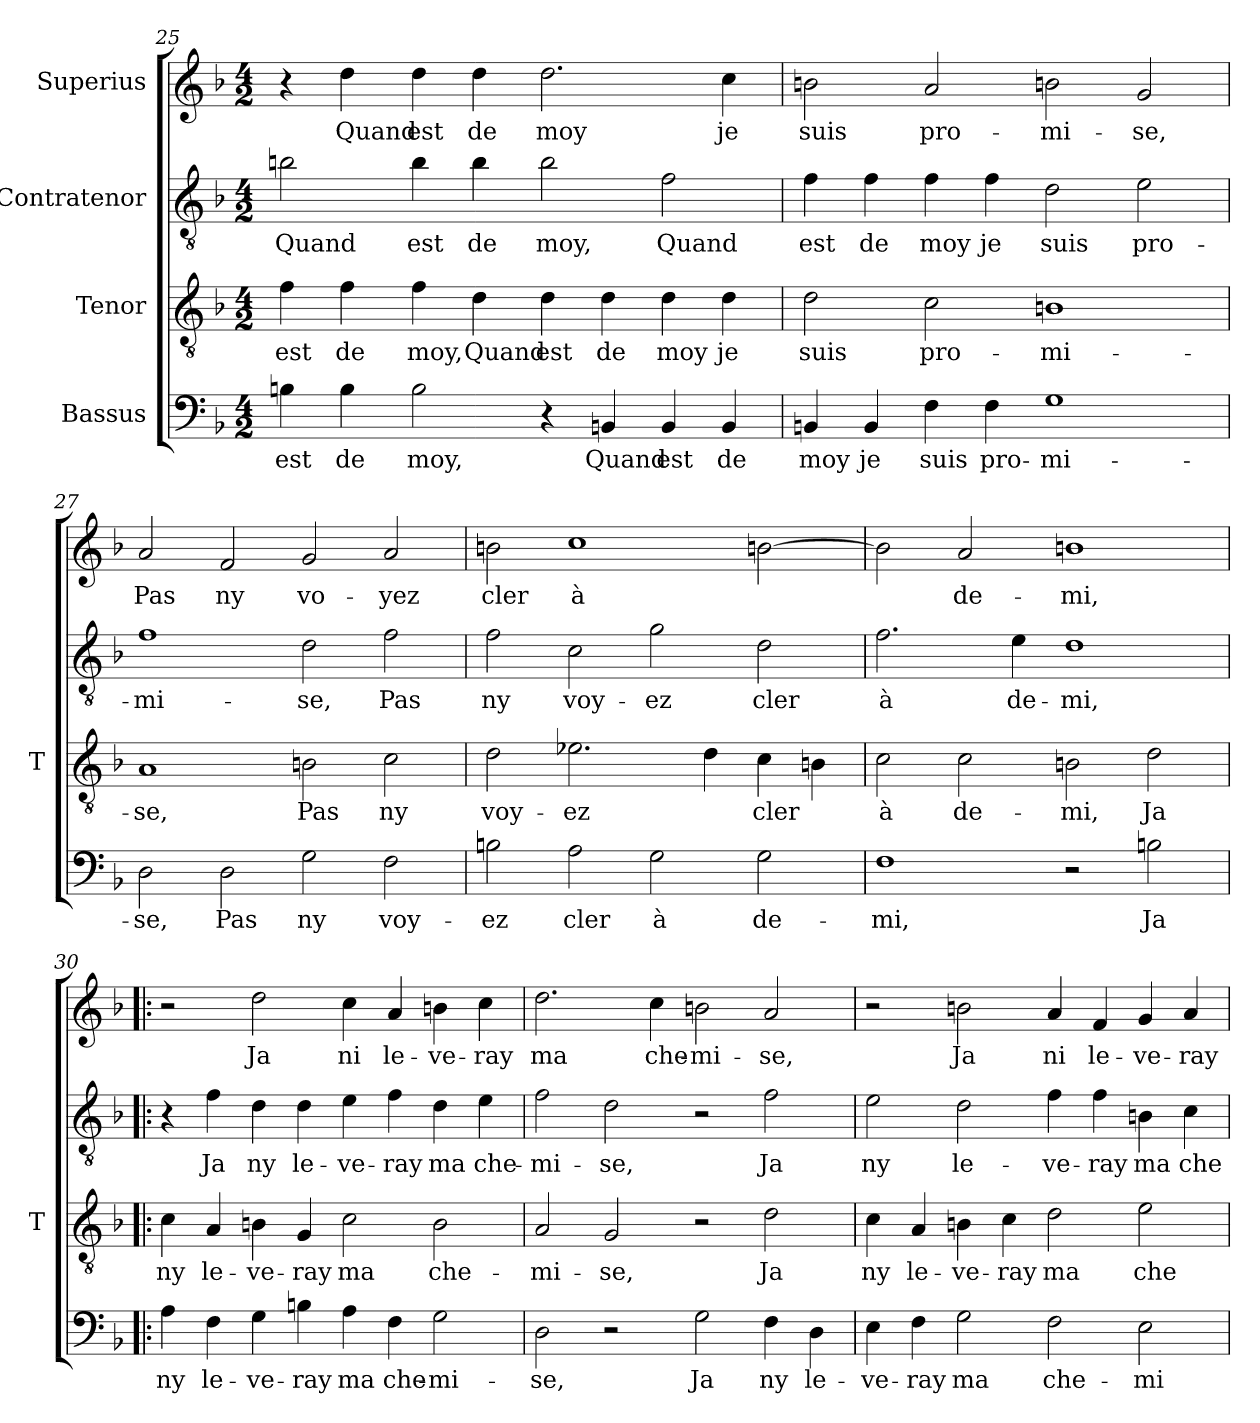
**kern	**text	**kern	**text	**kern	**text	**kern	**text
*part4	*part4	*part3	*part3	*part2	*part2	*part1	*part1
*staff4	*staff4	*staff3	*staff3	*staff2	*staff2	*staff1	*staff1
*I"Bassus	*	*I"Tenor	*	*I"Contratenor	*	*I"Superius	*
*	*	*I'T	*	*	*	*	*
*clefF4	*	*clefGv2	*	*clefGv2	*	*clefG2	*
*k[b-]	*	*k[b-]	*	*k[b-]	*	*k[b-]	*
*M4/2	*	*M4/2	*	*M4/2	*	*M4/2	*
=25	=25	=25	=25	=25	=25	=25	=25
4Bn	-est	4f	-est	2bn	-Quand	4r	.
4B	-de	4f	-de	.	.	4dd	-Quand
2B	-moy,	4f	-moy,	4b	-est	4dd	-est
.	.	4d	-Quand	4b	-de	4dd	-de
4r	.	4d	-est	2b	-moy,	2.dd	-moy
4BBn	-Quand	4d	-de	.	.	.	.
4BB	-est	4d	-moy	2f	-Quand	.	.
4BB	-de	4d	-je	.	.	4cc	-je
=26	=26	=26	=26	=26	=26	=26	=26
4BBn	-moy	2d	-suis	4f	-est	2bn	-suis
4BB	-je	.	.	4f	-de	.	.
4F	-suis	2c	pro-	4f	-moy	2a	pro-
4F	pro-	.	.	4f	-je	.	.
1G	mi-	1B	mi-	2d	-suis	2bn	mi-
.	.	.	.	2e	pro-	2g	-se,
=27	=27	=27	=27	=27	=27	=27	=27
2D	-se,	1A	-se,	1f	mi-	2a	-Pas
2D	-Pas	.	.	.	.	2f	-ny
2G	-ny	2B	-Pas	2d	-se,	2g	vo-
2F	voy-	2c	-ny	2f	-Pas	2a	-yez
=28	=28	=28	=28	=28	=28	=28	=28
2Bn	-ez	2d	voy-	2f	-ny	2bn	-cler
2A	-cler	2.e-X	-ez	2c	voy-	1cc	-à
2G	-à	.	.	2g	-ez	.	.
.	.	4d	.	.	.	.	.
2G	de-	4c	-cler	2d	-cler	[2bn	.
.	.	4B	.	.	.	.	.
=29	=29	=29	=29	=29	=29	=29	=29
1F	-mi,	2c	-à	2.f	-à	2b]	.
.	.	2c	de-	.	.	2a	de-
.	.	.	.	4e	de-	.	.
2r	.	2B	-mi,	1d	-mi,	1bn	-mi,
2Bn	-Ja	2d	-Ja	.	.	.	.
=30!|:	=30!|:	=30!|:	=30!|:	=30!|:	=30!|:	=30!|:	=30!|:
4A	-ny	4c	-ny	4r	.	2r	.
4F	le-	4A	le-	4f	-Ja	.	.
4G	ve-	4B	ve-	4d	-ny	2dd	-Ja
4Bn	-ray	4G	-ray	4d	le-	.	.
4A	-ma	2c	-ma	4e	ve-	4cc	-ni
4F	che-	.	.	4f	-ray	4a	le-
2G	mi-	2B	che-	4d	-ma	4bn	ve-
.	.	.	.	4e	che-	4cc	-ray
=31	=31	=31	=31	=31	=31	=31	=31
2D	-se,	2A	mi-	2f	mi-	2.dd	-ma
2r	.	2G	-se,	2d	-se,	.	.
.	.	.	.	.	.	4cc	che-
2G	-Ja	2r	.	2r	.	2bn	mi-
4F	-ny	2d	-Ja	2f	-Ja	2a	-se,
4D	le-	.	.	.	.	.	.
=32	=32	=32	=32	=32	=32	=32	=32
4E	ve-	4c	-ny	2e	-ny	2r	.
4F	-ray	4A	le-	.	.	.	.
2G	-ma	4B	ve-	2d	le-	2bn	-Ja
.	.	4c	-ray	.	.	.	.
2F	che-	2d	-ma	4f	ve-	4a	-ni
.	.	.	.	4f	-ray	4f	le-
2E	mi-	2e	che-	4Bn	-ma	4g	ve-
.	.	.	.	4c	che-	4a	-ray
=	=	=	=	=	=	=	=
*-	*-	*-	*-	*-	*-	*-	*-
